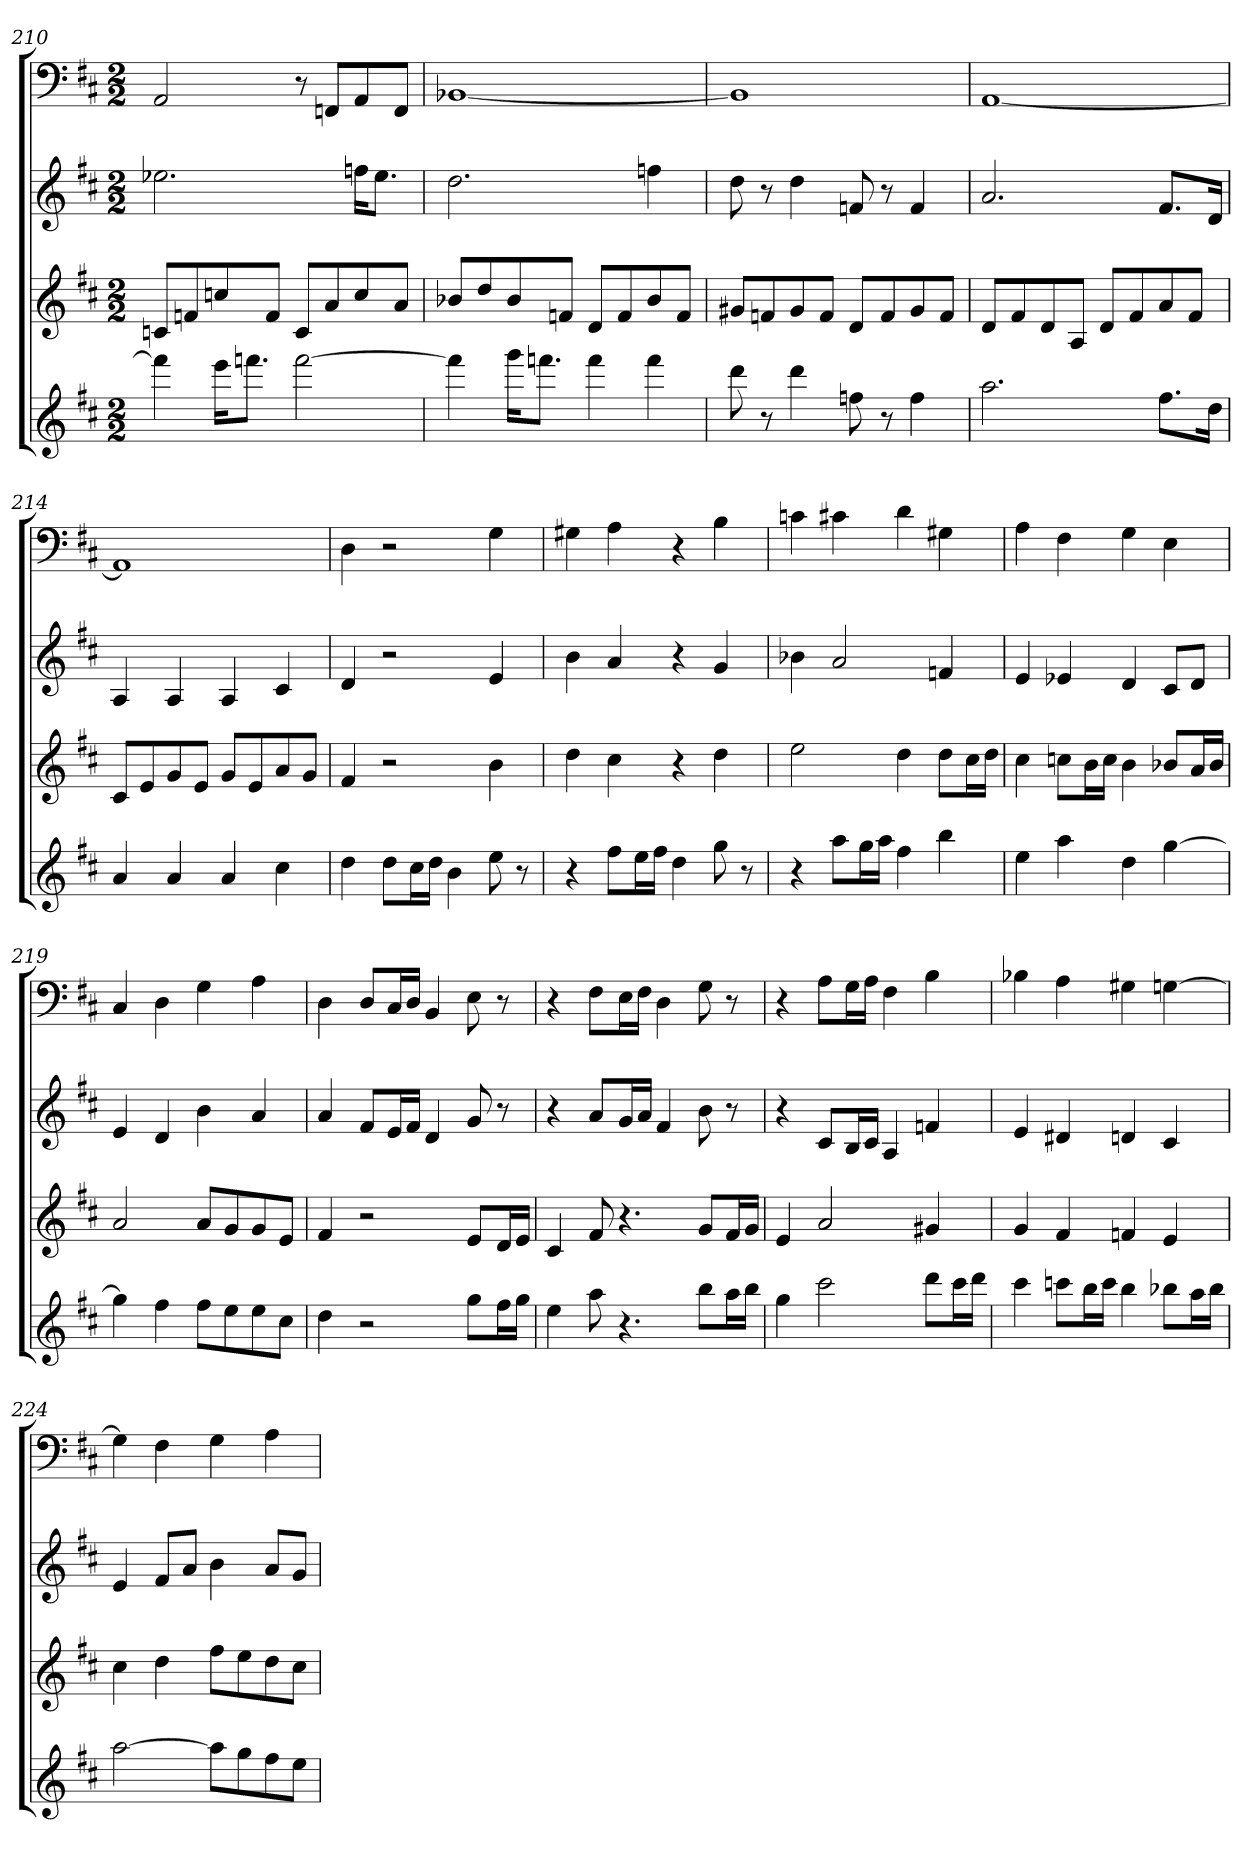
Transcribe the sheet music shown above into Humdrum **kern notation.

**kern	**kern	**kern	**kern
*part4	*part3	*part2	*part1
*staff4	*staff3	*staff2	*staff1
*k[f#c#]	*k[f#c#]	*k[f#c#]	*k[f#c#]
*D:	*D:	*D:	*D:
*M2/2	*M2/2	*M2/2	*M2/2
=210	=210	=210	=210
4fff]	8cnL	2.ee-X	2AA
.	8fn	.	.
16eeeKL	8ccn	.	.
8.fffnJ	.	.	.
.	8fJ	.	.
[2fff	8cL	.	8r
.	8a	.	8FFnL
.	8cc	16ffnKL	8AA
.	.	8.ee-J	.
.	8aJ	.	8FFJ
=211	=211	=211	=211
4fff]	8b-XL	2.dd	[1BB-X
.	8dd	.	.
16gggKL	8b-	.	.
8.fffnJ	.	.	.
.	8fnJ	.	.
4fff	8dL	.	.
.	8f	.	.
4fff	8b-	4ffn	.
.	8fJ	.	.
=212	=212	=212	=212
8ddd	8g#XL	8dd	1BB-]
8r	8fn	8r	.
4ddd	8g#	4dd	.
.	8fJ	.	.
8ffn	8dL	8fn	.
8r	8f	8r	.
4ff	8g#	4f	.
.	8fJ	.	.
=213	=213	=213	=213
2.aa	8dL	2.a	[1AA
.	8f#	.	.
.	8d	.	.
.	8AJ	.	.
.	8dL	.	.
.	8f#	.	.
8.ff#L	8a	8.f#L	.
.	8f#J	.	.
16ddJk	.	16dJk	.
=214	=214	=214	=214
4a	8c#L	4A	1AA]
.	8e	.	.
4a	8g	4A	.
.	8eJ	.	.
4a	8gL	4A	.
.	8e	.	.
4cc#	8a	4c#	.
.	8gJ	.	.
=215	=215	=215	=215
4dd	4f#	4d	4D
8ddL	2r	2r	2r
16cc#L	.	.	.
16ddJJ	.	.	.
4b	.	.	.
8ee	4b	4e	4G
8r	.	.	.
=216	=216	=216	=216
4r	4dd	4b	4G#X
8ff#L	4cc#	4a	4A
16eeL	.	.	.
16ff#JJ	.	.	.
4dd	4r	4r	4r
8gg	4dd	4g	4B
8r	.	.	.
=217	=217	=217	=217
4r	2ee	4b-X	4cn
8aaL	.	2a	4c#X
16ggL	.	.	.
16aaJJ	.	.	.
4ff#	4dd	.	4d
4bb	8ddL	4fn	4G#X
.	16cc#L	.	.
.	16ddJJ	.	.
=218	=218	=218	=218
4ee	4cc#	4e	4A
4aa	8ccnL	4e-X	4F#
.	16bL	.	.
.	16ccJJ	.	.
4dd	4b	4d	4G
[4gg	8b-XL	8c#L	4E
.	16aL	8dJ	.
.	16b-JJ	.	.
=219	=219	=219	=219
4gg]	2a	4e	4C#
4ff#	.	4d	4D
8ff#L	8aL	4b	4G
8ee	8g	.	.
8ee	8g	4a	4A
8cc#J	8eJ	.	.
=220	=220	=220	=220
4dd	4f#	4a	4D
2r	2r	8f#L	8DL
.	.	16eL	16C#L
.	.	16f#JJ	16DJJ
.	.	4d	4BB
8ggL	8eL	8g	8E
16ff#L	16dL	8r	8r
16ggJJ	16eJJ	.	.
=221	=221	=221	=221
4ee	4c#	4r	4r
8aa	8f#	8aL	8F#L
4.r	4.r	16gL	16EL
.	.	16aJJ	16F#JJ
.	.	4f#	4D
8bbL	8gL	8b	8G
16aaL	16f#L	8r	8r
16bbJJ	16gJJ	.	.
=222	=222	=222	=222
4gg	4e	4r	4r
2ccc#	2a	8c#L	8AL
.	.	16BL	16GL
.	.	16c#JJ	16AJJ
.	.	4A	4F#
8dddL	4g#X	4fn	4B
16ccc#L	.	.	.
16dddJJ	.	.	.
=223	=223	=223	=223
4ccc#	4g	4e	4B-X
8cccnL	4f#	4d#X	4A
16bbL	.	.	.
16cccJJ	.	.	.
4bb	4fn	4dn	4G#X
8bb-XL	4e	4c#	[4Gn
16aaL	.	.	.
16bb-JJ	.	.	.
=224	=224	=224	=224
[2aa	4cc#	4e	4G]
.	4dd	8f#L	4F#
.	.	8aJ	.
8aaL]	8ff#L	4b	4G
8gg	8ee	.	.
8ff#	8dd	8aL	4A
8eeJ	8cc#J	8gJ	.
=	=	=	=
*-	*-	*-	*-
